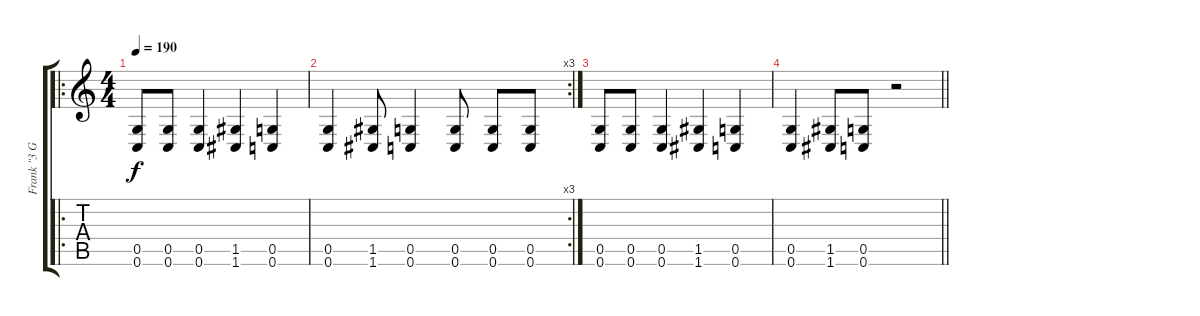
\track ("Frank \"3 Gun\" Novinec" "Frank \"3 G") {instrument distortionguitar}
\staff {score tabs}
\tuning (D4 A3 F3 C3 G2 C2) {hide}
\ro
\ts (4 4)
\tempo 190
\clef g2
\ks c
(0.5 0.6).8{dy f} (0.5 0.6).8 (0.5 0.6).4 (1.5 1.6).4 (0.5 0.6).4 |
\rc 3
(0.5 0.6).4 (1.5 1.6).8 (0.5 0.6).4 (0.5 0.6).8 (0.5 0.6).8 (0.5 0.6).8 |
(0.5 0.6).8 (0.5 0.6).8 (0.5 0.6).4 (1.5 1.6).4 (0.5 0.6).4 |
\barLineRight lightlight
(0.5 0.6).4 (1.5 1.6).8 (0.5 0.6).8 r.2
